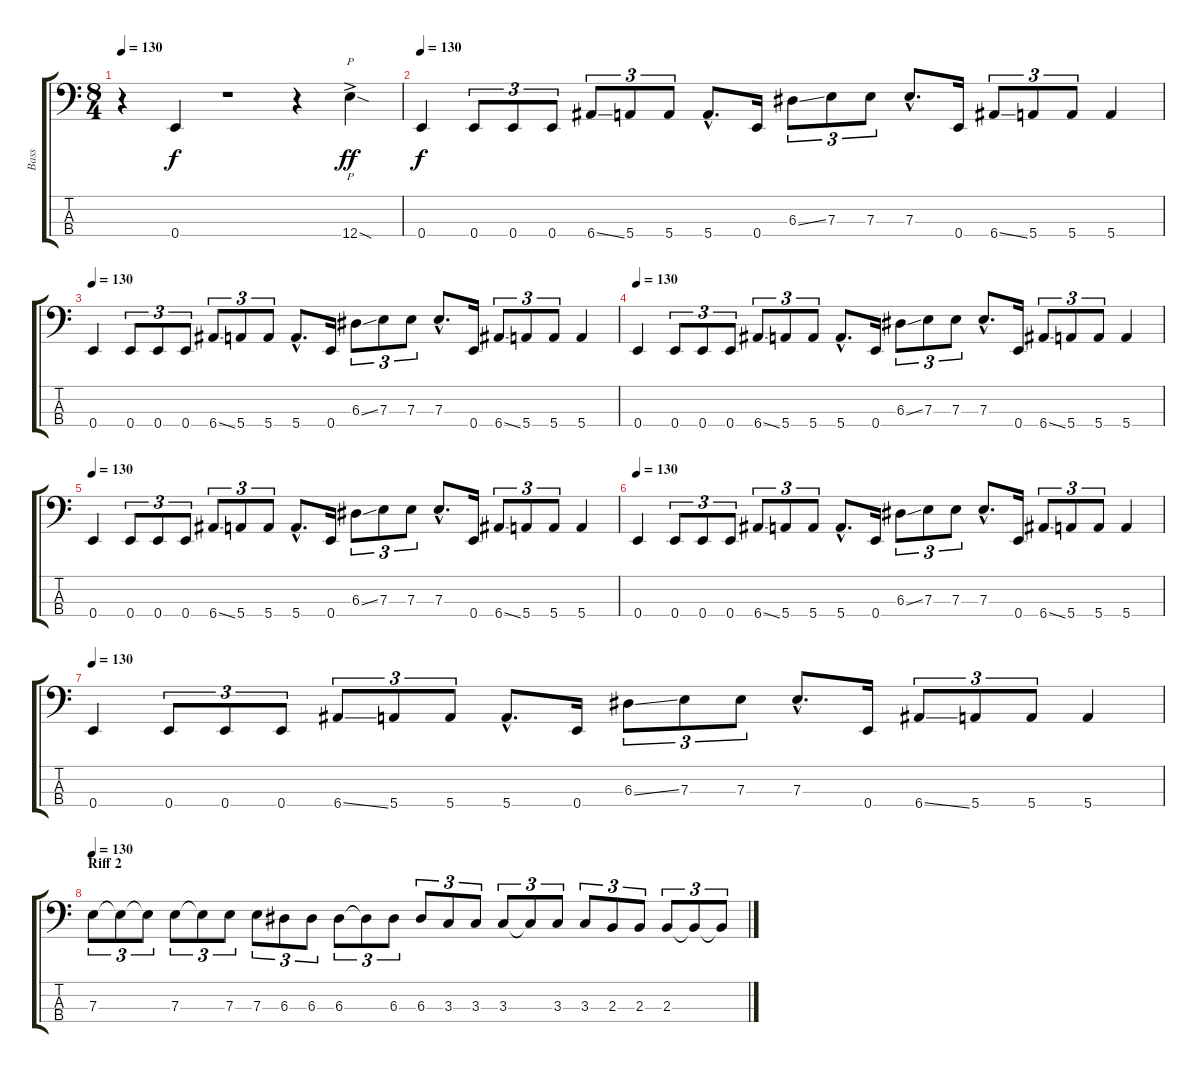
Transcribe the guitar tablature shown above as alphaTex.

\track ("Bass" "Bass") {instrument electricbassfinger}
\staff {score tabs}
\tuning (G2 D2 A1 E1) {hide}
\ts (8 4)
\tempo 130
\clef f4
\ks c
r.4{dy f} 0.4.4 r.1 r.4 12.4{sod ac}.4{p dy ff} |
\tempo 130
0.4.4{dy f} 0.4.8{tu (3 2)} 0.4.8{tu (3 2)} 0.4.8{tu (3 2)} 6.4{ss}.8{tu (3 2)} 5.4.8{tu (3 2)} 5.4.8{tu (3 2)} 5.4{hac}.8{d} 0.4.16 6.3{ss}.8{tu (3 2)} 7.3.8{tu (3 2)} 7.3.8{tu (3 2)} 7.3{hac}.8{d} 0.4.16 6.4{ss}.8{tu (3 2)} 5.4.8{tu (3 2)} 5.4.8{tu (3 2)} 5.4.4 |
\tempo 130
0.4.4 0.4.8{tu (3 2)} 0.4.8{tu (3 2)} 0.4.8{tu (3 2)} 6.4{ss}.8{tu (3 2)} 5.4.8{tu (3 2)} 5.4.8{tu (3 2)} 5.4{hac}.8{d} 0.4.16 6.3{ss}.8{tu (3 2)} 7.3.8{tu (3 2)} 7.3.8{tu (3 2)} 7.3{hac}.8{d} 0.4.16 6.4{ss}.8{tu (3 2)} 5.4.8{tu (3 2)} 5.4.8{tu (3 2)} 5.4.4 |
\tempo 130
0.4.4 0.4.8{tu (3 2)} 0.4.8{tu (3 2)} 0.4.8{tu (3 2)} 6.4{ss}.8{tu (3 2)} 5.4.8{tu (3 2)} 5.4.8{tu (3 2)} 5.4{hac}.8{d} 0.4.16 6.3{ss}.8{tu (3 2)} 7.3.8{tu (3 2)} 7.3.8{tu (3 2)} 7.3{hac}.8{d} 0.4.16 6.4{ss}.8{tu (3 2)} 5.4.8{tu (3 2)} 5.4.8{tu (3 2)} 5.4.4 |
\tempo 130
0.4.4 0.4.8{tu (3 2)} 0.4.8{tu (3 2)} 0.4.8{tu (3 2)} 6.4{ss}.8{tu (3 2)} 5.4.8{tu (3 2)} 5.4.8{tu (3 2)} 5.4{hac}.8{d} 0.4.16 6.3{ss}.8{tu (3 2)} 7.3.8{tu (3 2)} 7.3.8{tu (3 2)} 7.3{hac}.8{d} 0.4.16 6.4{ss}.8{tu (3 2)} 5.4.8{tu (3 2)} 5.4.8{tu (3 2)} 5.4.4 |
\tempo 130
0.4.4 0.4.8{tu (3 2)} 0.4.8{tu (3 2)} 0.4.8{tu (3 2)} 6.4{ss}.8{tu (3 2)} 5.4.8{tu (3 2)} 5.4.8{tu (3 2)} 5.4{hac}.8{d} 0.4.16 6.3{ss}.8{tu (3 2)} 7.3.8{tu (3 2)} 7.3.8{tu (3 2)} 7.3{hac}.8{d} 0.4.16 6.4{ss}.8{tu (3 2)} 5.4.8{tu (3 2)} 5.4.8{tu (3 2)} 5.4.4 |
\tempo 130
0.4.4 0.4.8{tu (3 2)} 0.4.8{tu (3 2)} 0.4.8{tu (3 2)} 6.4{ss}.8{tu (3 2)} 5.4.8{tu (3 2)} 5.4.8{tu (3 2)} 5.4{hac}.8{d} 0.4.16 6.3{ss}.8{tu (3 2)} 7.3.8{tu (3 2)} 7.3.8{tu (3 2)} 7.3{hac}.8{d} 0.4.16 6.4{ss}.8{tu (3 2)} 5.4.8{tu (3 2)} 5.4.8{tu (3 2)} 5.4.4 |
\section ("" "Riff 2")
\tempo 130
7.3.8{tu (3 2)} 7.3{t}.8{tu (3 2)} 7.3{t}.8{tu (3 2)} 7.3.8{tu (3 2)} 7.3{t}.8{tu (3 2)} 7.3.8{tu (3 2)} 7.3.8{tu (3 2)} 6.3.8{tu (3 2)} 6.3.8{tu (3 2)} 6.3.8{tu (3 2)} 6.3{t}.8{tu (3 2)} 6.3.8{tu (3 2)} 6.3.8{tu (3 2)} 3.3.8{tu (3 2)} 3.3.8{tu (3 2)} 3.3.8{tu (3 2)} 3.3{t}.8{tu (3 2)} 3.3.8{tu (3 2)} 3.3.8{tu (3 2)} 2.3.8{tu (3 2)} 2.3.8{tu (3 2)} 2.3.8{tu (3 2)} 2.3{t}.8{tu (3 2)} 2.3{t}.8{tu (3 2)}
